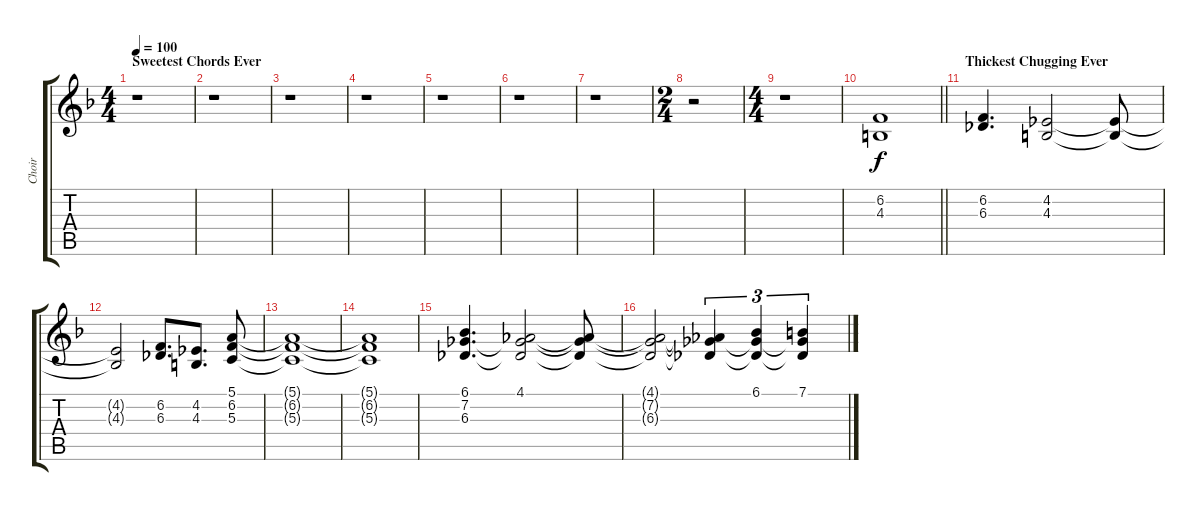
\track ("Choir" "Choir") {instrument pad4choir}
\staff {score tabs}
\tuning (E4 B3 G3 D3 A2 E2) {hide}
\ts (4 4)
\section ("" "Sweetest Chords Ever")
\tempo 100
\clef g2
\ks dminor
r.1{dy f} |
r.1 |
r.1 |
r.1 |
r.1 |
r.1 |
r.1 |
\ts (2 4)
r.2 |
\ts (4 4)
r.1 |
\barLineRight lightlight
(6.2 4.3).1 |
\section ("" "Thickest Chugging Ever")
(6.2 6.3).4{d} (4.2 4.3).2 (4.2{t} 4.3{t}).8 |
(4.2{t} 4.3{t}).2 (6.2 6.3).8{d} (4.2 4.3).8{d} (5.1 6.2 5.3).8 |
(5.1{t} 6.2{t} 5.3{t}).1 |
(5.1{t} 6.2{t} 5.3{t}).1 |
(6.1 7.2 6.3).4{d} (4.1 7.2{t} 6.3{t}).2 (4.1{t} 7.2{t} 6.3{t}).8 |
(4.1{t} 7.2{t} 6.3{t}).2 (4.1{t} 7.2{t} 6.3{t}).4{tu (3 2)} (6.1 7.2{t} 6.3{t}).4{tu (3 2)} (7.1 7.2{t} 6.3{t}).4{tu (3 2)}
